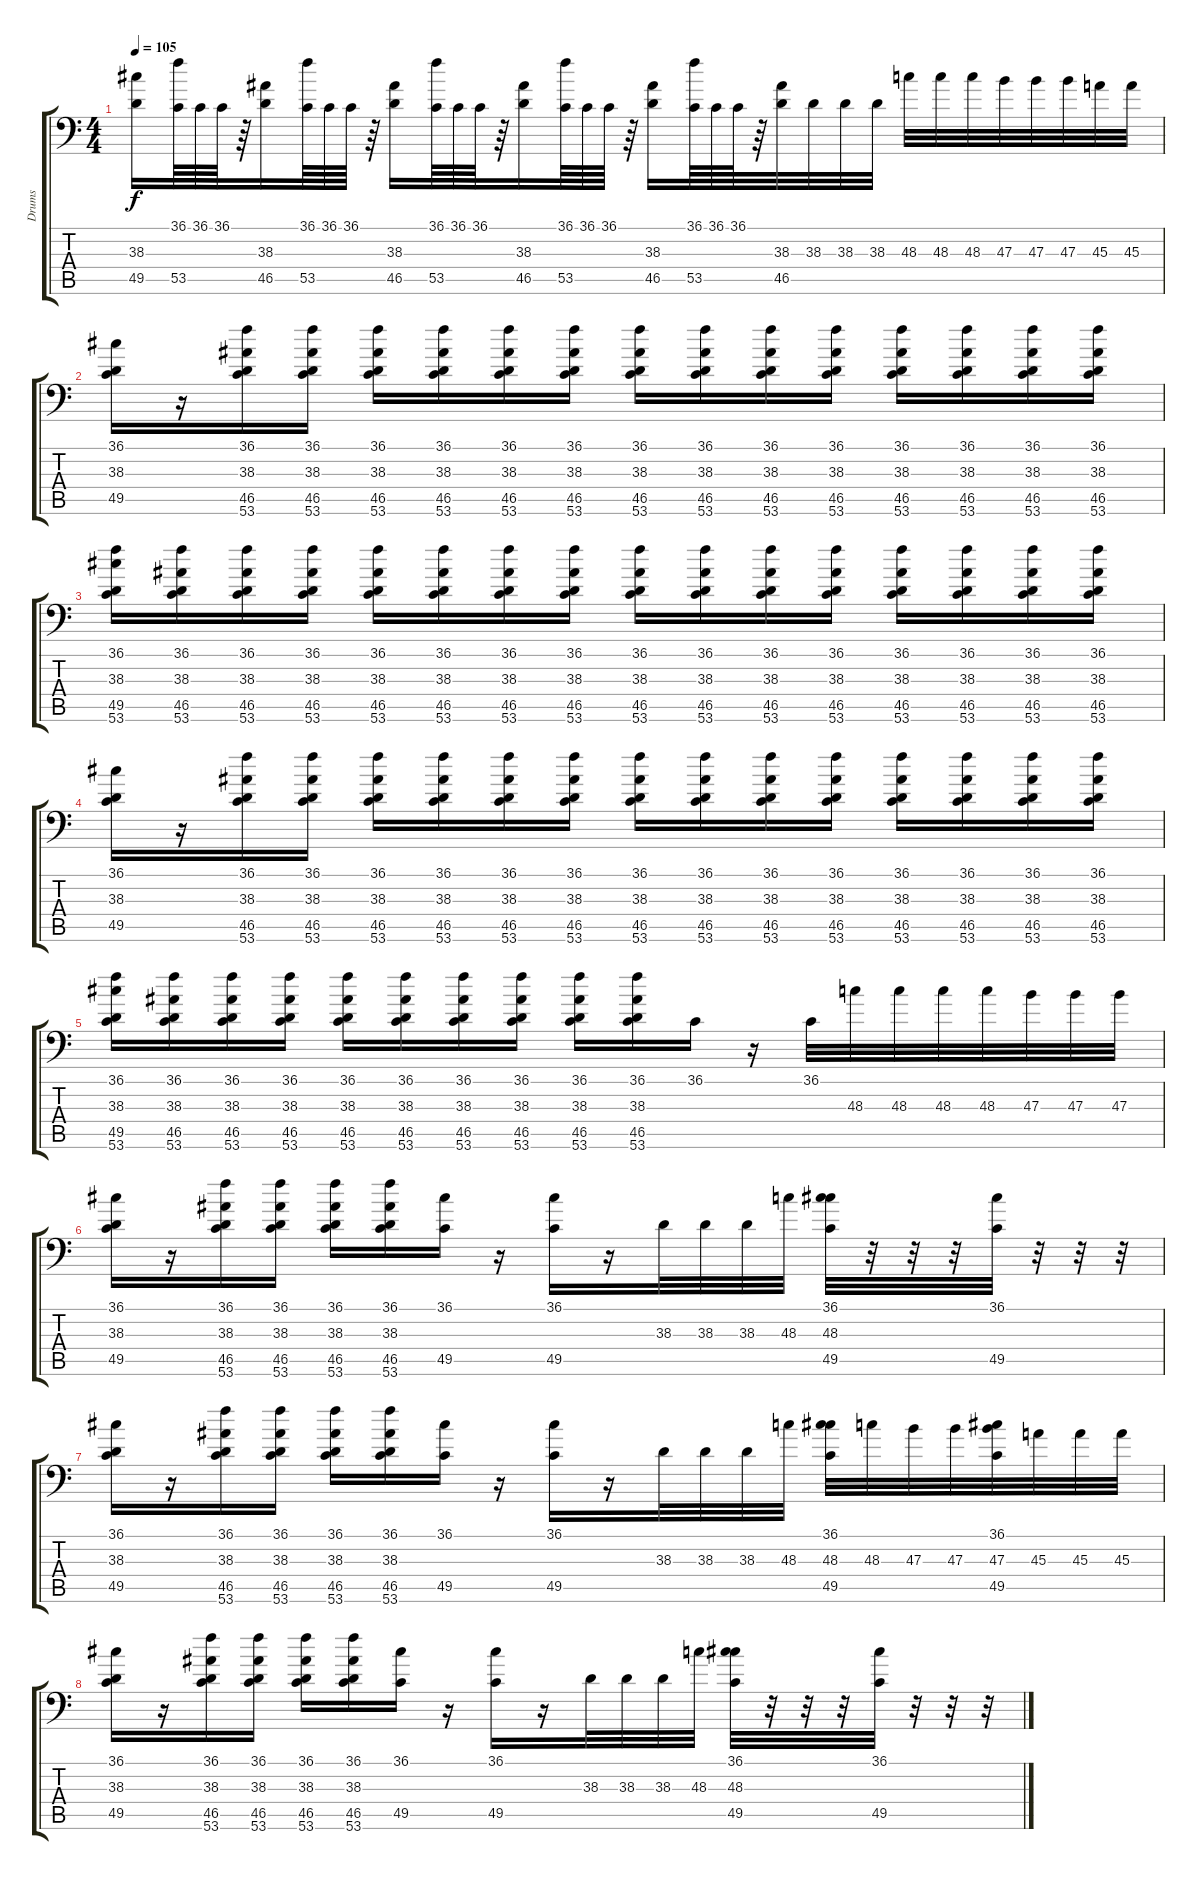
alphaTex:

\track ("Drums" "Drums") {instrument acousticgrandpiano}
\staff {score tabs}
\tuning (C-1 C-1 C-1 C-1 C-1 C-1) {hide}
\ts (4 4)
\tempo 105
\clef f4
\ks c
(38.3 49.5).16{dy f} (36.1 53.5).64 36.1.64 36.1.64 r.64 (38.3 46.5).16 (36.1 53.5).64 36.1.64 36.1.64 r.64 (38.3 46.5).16 (36.1 53.5).64 36.1.64 36.1.64 r.64 (38.3 46.5).16 (36.1 53.5).64 36.1.64 36.1.64 r.64 (38.3 46.5).16 (36.1 53.5).64 36.1.64 36.1.64 r.64 (38.3 46.5).32 38.3.32 38.3.32 38.3.32 48.3.32 48.3.32 48.3.32 47.3.32 47.3.32 47.3.32 45.3.32 45.3.32 |
(36.1 38.3 49.5).16 r.16 (36.1 38.3 46.5 53.6).16 (36.1 38.3 46.5 53.6).16 (36.1 38.3 46.5 53.6).16 (36.1 38.3 46.5 53.6).16 (36.1 38.3 46.5 53.6).16 (36.1 38.3 46.5 53.6).16 (36.1 38.3 46.5 53.6).16 (36.1 38.3 46.5 53.6).16 (36.1 38.3 46.5 53.6).16 (36.1 38.3 46.5 53.6).16 (36.1 38.3 46.5 53.6).16 (36.1 38.3 46.5 53.6).16 (36.1 38.3 46.5 53.6).16 (36.1 38.3 46.5 53.6).16 |
(36.1 38.3 49.5 53.6).16 (36.1 38.3 46.5 53.6).16 (36.1 38.3 46.5 53.6).16 (36.1 38.3 46.5 53.6).16 (36.1 38.3 46.5 53.6).16 (36.1 38.3 46.5 53.6).16 (36.1 38.3 46.5 53.6).16 (36.1 38.3 46.5 53.6).16 (36.1 38.3 46.5 53.6).16 (36.1 38.3 46.5 53.6).16 (36.1 38.3 46.5 53.6).16 (36.1 38.3 46.5 53.6).16 (36.1 38.3 46.5 53.6).16 (36.1 38.3 46.5 53.6).16 (36.1 38.3 46.5 53.6).16 (36.1 38.3 46.5 53.6).16 |
(36.1 38.3 49.5).16 r.16 (36.1 38.3 46.5 53.6).16 (36.1 38.3 46.5 53.6).16 (36.1 38.3 46.5 53.6).16 (36.1 38.3 46.5 53.6).16 (36.1 38.3 46.5 53.6).16 (36.1 38.3 46.5 53.6).16 (36.1 38.3 46.5 53.6).16 (36.1 38.3 46.5 53.6).16 (36.1 38.3 46.5 53.6).16 (36.1 38.3 46.5 53.6).16 (36.1 38.3 46.5 53.6).16 (36.1 38.3 46.5 53.6).16 (36.1 38.3 46.5 53.6).16 (36.1 38.3 46.5 53.6).16 |
(36.1 38.3 49.5 53.6).16 (36.1 38.3 46.5 53.6).16 (36.1 38.3 46.5 53.6).16 (36.1 38.3 46.5 53.6).16 (36.1 38.3 46.5 53.6).16 (36.1 38.3 46.5 53.6).16 (36.1 38.3 46.5 53.6).16 (36.1 38.3 46.5 53.6).16 (36.1 38.3 46.5 53.6).16 (36.1 38.3 46.5 53.6).16 36.1.16 r.16 36.1.32 48.3.32 48.3.32 48.3.32 48.3.32 47.3.32 47.3.32 47.3.32 |
(36.1 38.3 49.5).16 r.16 (36.1 38.3 46.5 53.6).16 (36.1 38.3 46.5 53.6).16 (36.1 38.3 46.5 53.6).16 (36.1 38.3 46.5 53.6).16 (36.1 49.5).16 r.16 (36.1 49.5).16 r.16 38.3.32 38.3.32 38.3.32 48.3.32 (36.1 48.3 49.5).32 r.32 r.32 r.32 (36.1 49.5).32 r.32 r.32 r.32 |
(36.1 38.3 49.5).16 r.16 (36.1 38.3 46.5 53.6).16 (36.1 38.3 46.5 53.6).16 (36.1 38.3 46.5 53.6).16 (36.1 38.3 46.5 53.6).16 (36.1 49.5).16 r.16 (36.1 49.5).16 r.16 38.3.32 38.3.32 38.3.32 48.3.32 (36.1 48.3 49.5).32 48.3.32 47.3.32 47.3.32 (36.1 47.3 49.5).32 45.3.32 45.3.32 45.3.32 |
(36.1 38.3 49.5).16 r.16 (36.1 38.3 46.5 53.6).16 (36.1 38.3 46.5 53.6).16 (36.1 38.3 46.5 53.6).16 (36.1 38.3 46.5 53.6).16 (36.1 49.5).16 r.16 (36.1 49.5).16 r.16 38.3.32 38.3.32 38.3.32 48.3.32 (36.1 48.3 49.5).32 r.32 r.32 r.32 (36.1 49.5).32 r.32 r.32 r.32
